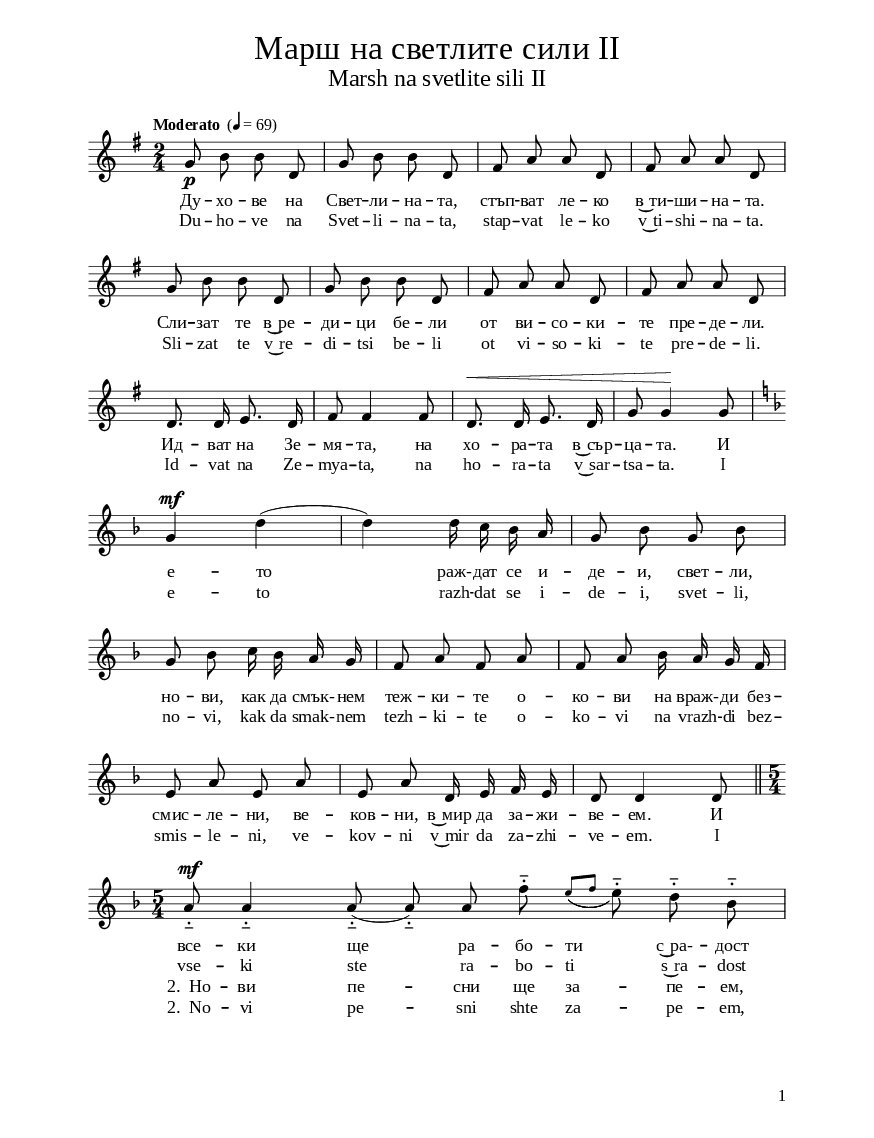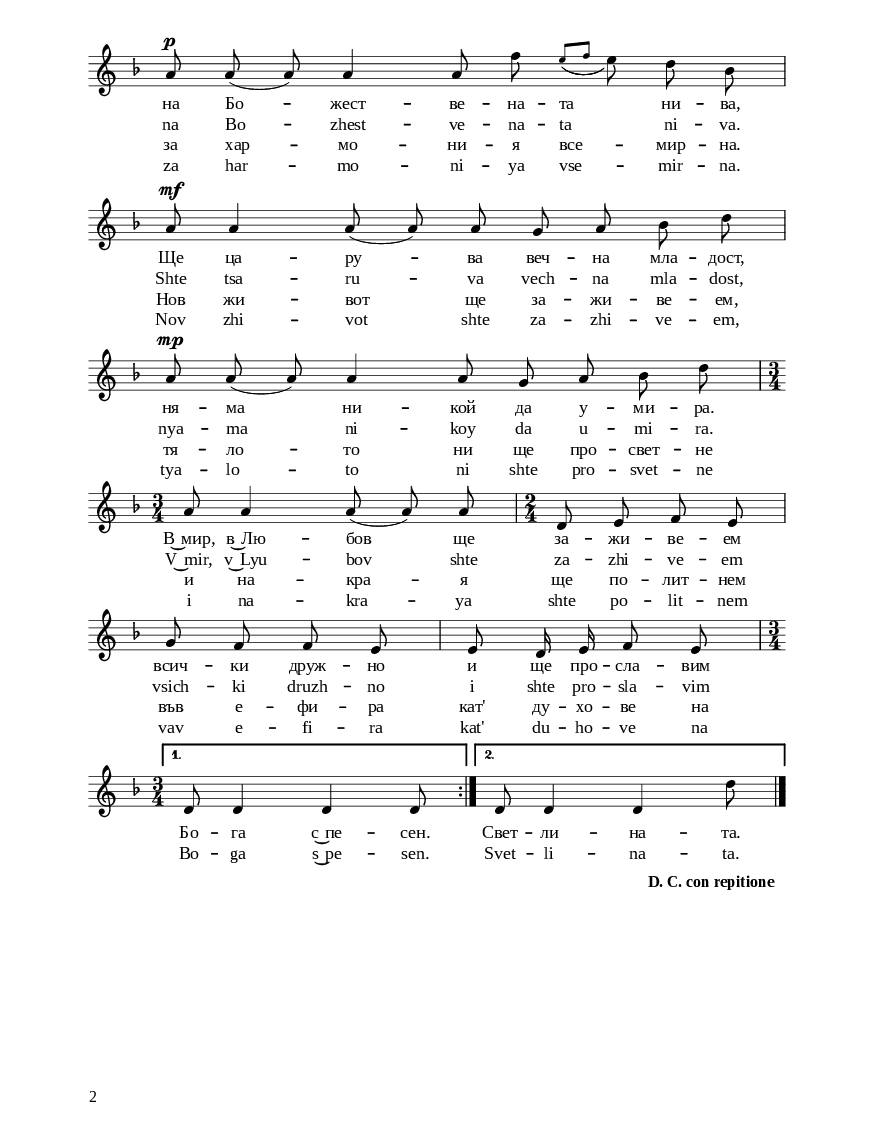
\version "2.24.0"

% include paper part and global functions
\include "include/globals.ily"

\bookpart {
  \include "include/bookpart-paper.ily"
  \score {
    \include "include/score-layout.ily"

    \new Voice \relative c' {
      \clef treble
      \key g \major
      \time 2/4
      \tempoFunc "Moderato " 4 "69"

      \autoBeamOff


      g'8 \p b b d, | g8 b b d, | fis a a d, | fis a a d, | \break

      g8 b b d, | g8 b b d, |  fis a a d, |  fis a a d, | \break

      d8. d16 e8. d16 | fis8 fis4 fis8 | d8.^\< d16 e8. d16 |  g8 g4  \! g8 | \break

      \key d \minor  g4^\mf  d'4 (d4) d16 c bes a | g8 bes g bes |\break

      g bes c16 bes a g |  f8 a f a | f a bes16 a g f | e8 a e a | e a d,16 e f e | d8 d4 d8 | \bar "||" \break

      \repeat volta 2 {

        \time 5/4 a'8-_^\mf  a4-_ a8-_ (a8-_) a f'8-_ \acciaccatura { e8 ( [f8] } e8-_] ) d-_ bes-_ | \break
        
        a8^\p  a (a) a4 a8 f'8 \acciaccatura { e8 ( [f8] } e8] ) d bes | \break

        a8^\mf  a4  a8 (a8) a g a bes d |\break
        
        a^\mp  a (a) a4 a8 g8 a8 bes d | \break

        \time 3/4 a8 a4 a8 (a) a | \time 2/4 d,8 e f e |\break g f f e |

        e d16 e f8 e8 | \break
      \time 3/4  }  
      
       \alternative {
        { d8 d4 d4 d8}
        { d8 d4 d4 d'8\bar "|." }
      }
         

    }

    \addlyrics {
      Ду -- хо -- ве на Свет -- ли -- на -- та, стъп -- ват ле -- ко в~ти -- ши -- на -- та.

      Сли --  зат те в~ре -- ди -- ци бе -- ли от ви -- со -- ки -- те пре -- де -- ли.

      Ид  -- ват на Зе -- мя -- та, на хо -- ра -- та в~сър -- ца -- та.

      И е -- то "раж-" -- дат се и -- де -- и, свет --  ли, но -- ви,

      как да "смък-" -- нем теж -- ки -- те о -- ко -- ви на

      "враж-" -- ди без -- смис -- ле -- ни, ве -- ков -- ни, в~мир да за -- жи -- ве -- ем.



      И все -- ки ще ра -- бо -- ти "с~ра-" -- дост на Бо -- жест -- ве -- на -- та ни -- ва,

      Ще ца -- ру -- ва веч -- на мла -- дост, ня -- ма ни -- кой да у -- ми -- ра.

      В~мир, в~Лю -- бов ще за -- жи -- ве -- ем

      всич -- ки друж -- но и ще про -- сла -- вим Бо -- га с~пе -- сен. Свет -- ли -- на -- та.
      
      



     
    }
    
 
      \addlyrics {
        Du -- ho -- ve na Svet -- li -- na -- ta, stap -- vat le -- ko v~ti -- shi -- na -- ta.

        Sli --  zat te v~re -- di -- tsi be -- li ot vi -- so -- ki -- te pre -- de -- li.

        Id  -- vat na Ze -- mya -- ta, na ho -- ra -- ta v~sar -- tsa -- ta.

        I e -- to razh -- dat se i -- de -- i, svet --  li, no -- vi,

        kak da "smak-" -- nem tezh -- ki -- te o -- ko -- vi na

        vrazh -- di bez -- smis -- le -- ni, ve -- kov -- ni v~mir da za -- zhi -- ve -- em.



        I vse -- ki ste ra -- bo -- ti s~ra -- dost na Bo -- zhest -- ve -- na -- ta ni -- va.

        Shte tsa -- ru -- va vech -- na mla -- dost, nya -- ma ni -- koy da u -- mi -- ra.

        V~mir, v~Lyu -- bov shte za -- zhi -- ve -- em

        vsich -- ki druzh -- no i shte pro -- sla -- vim Bo -- ga s~pe -- sen. Svet -- li -- na -- ta.



        }
        
        
         \addlyrics {
      " " " " " " " " " " " " " " " "

      " " " " " " " " " " " " " " " "

      " " " " " " " " " " " " " " " " " "

      " " " " " " " " " " " " " " " " " " " " " " " " " " " "

      " " " " " " " " " " " " " " " " " "    " " " " " " " " " " " " " " " " " " " " " " " " " " " "

      " " " " " " " " " " " " " " " " " "    " " " " " " " " " " " " " " " " " " " " " " " " " " " " 

   "2.  Но"   -- ви пе -- сни ще за -- пе -- ем, за хар -- мо -- ни -- я все -- мир -- на.

      Нов жи -- вот ще за -- жи -- ве -- ем, тя -- ло -- то ни ще про -- свет -- не

      и на -- кра -- я ще по -- лит -- нем във е -- фи -- ра кат' ду -- хо -- ве на 
    

      " " " " " " " " " " " " " " " " " "

      " " " " " " " " " " " " " " " " " "
    }

    \addlyrics {
           " " " " " " " " " " " " " " " "

      " " " " " " " " " " " " " " " "

      " " " " " " " " " " " " " " " " " "

      " " " " " " " " " " " " " " " " " " " " " " " " " " " "

      " " " " " " " " " " " " " " " " " "    " " " " " " " " " " " " " " " " " " " " " " " " " " " "

      " " " " " " " " " " " " " " " " " "    " " " " " " " " " " " " " " " " " " " " " " " " " " " " 

   "2.  No"   -- vi pe -- sni shte za -- pe -- em, za har -- mo -- ni -- ya vse -- mir -- na.

        Nov zhi -- vot shte za -- zhi -- ve -- em, tya -- lo -- to ni shte pro -- svet -- ne

        i na -- kra -- ya shte po -- lit -- nem vav e -- fi -- ra kat' du -- ho -- ve na	

      " " " " " " " " " " " " " " " " " "

      " " " " " " " " " " " " " " " " " "
    }


        \header {
          title = \titleFunc "Марш на светлите сили II" "Marsh na svetlite sili II"
        }

        \midi{}

      } % score

      \markup \dc-one "D. C. con repitione"

\pageBreak

      % include foreign translation(s) of the song
      \version "2.24.0"

\markup \fill-line { \fontsize #deTitleFontSize "Marsch der lichtvollen Mächte" }
\markup \null
\markup \null
\markup \fontsize #deCoupletFontSize {
  \hspace #5
  \override #`(baseline-skip . ,deCoupletBaselineSkip)

  \column {

    \line { " "Geister des Lichtes schreiten leicht in der Stille. }

    \line { " "Sie steigen in weißen Reihen von den hohen Regionen herab. }

    \line { " "Sie kommen auf die Erde in den herzen der Menschen. }

    \line { " "Und es werden lichte neue Ideen, }

    \line { " "    wie wir die schweren Ketten der sinnlosen Feindschaften ablegen}
    \line { " "und in Frieden leben.  }

    \line {
      " "Und möge jeder mit Freude auf dem göttlichen Acker arbeiten,
    }
    \line { " "es wird ewige Jugend herrschen; niemad wird sterben. }

    \line { " "In Frieden und Liebe werden wir alle gemeinsam leben }

    \line { " "    und werden Gott mit Liedern lobpreisen.  }

    \line { " "Neue Lieder werden wir singen von der kosmischen Harmonie, }

    \line { " "Ein neues Leben werden wir leben; unser körper wird leuchten  }

    \line { " "und am Ende werden wir in der Äther fliegen als Geister des Lichtes.  }

  }
}


    } % bookpart

    % Più mosso
    %
